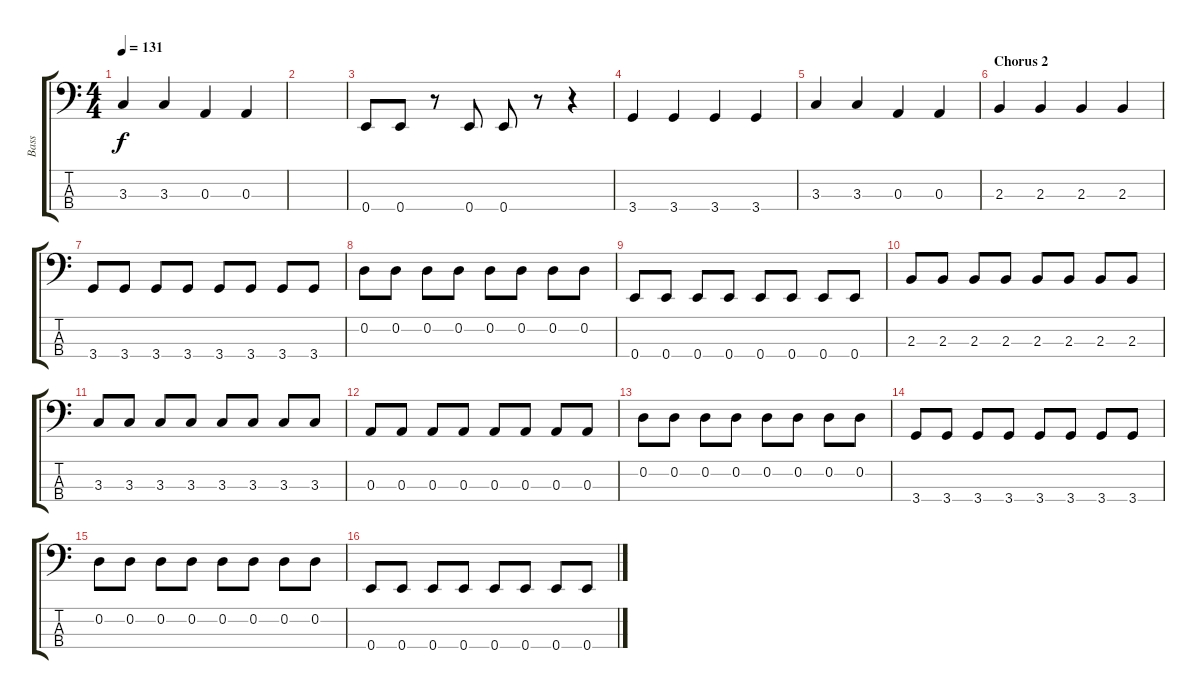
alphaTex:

\track ("Bass" "Bass") {instrument electricbassfinger}
\staff {score tabs}
\tuning (G2 D2 A1 E1) {hide}
\ts (4 4)
\tempo 131
\clef f4
\ks c
3.3.4{dy f} 3.3.4 0.3.4 0.3.4 |
|
0.4.8 0.4.8 r.8 0.4.8 0.4.8 r.8 r.4 |
3.4.4 3.4.4 3.4.4 3.4.4 |
3.3.4 3.3.4 0.3.4 0.3.4 |
\section ("" "Chorus 2")
2.3.4 2.3.4 2.3.4 2.3.4 |
3.4.8 3.4.8 3.4.8 3.4.8 3.4.8 3.4.8 3.4.8 3.4.8 |
0.2.8 0.2.8 0.2.8 0.2.8 0.2.8 0.2.8 0.2.8 0.2.8 |
0.4.8 0.4.8 0.4.8 0.4.8 0.4.8 0.4.8 0.4.8 0.4.8 |
2.3.8 2.3.8 2.3.8 2.3.8 2.3.8 2.3.8 2.3.8 2.3.8 |
3.3.8 3.3.8 3.3.8 3.3.8 3.3.8 3.3.8 3.3.8 3.3.8 |
0.3.8 0.3.8 0.3.8 0.3.8 0.3.8 0.3.8 0.3.8 0.3.8 |
0.2.8 0.2.8 0.2.8 0.2.8 0.2.8 0.2.8 0.2.8 0.2.8 |
3.4.8 3.4.8 3.4.8 3.4.8 3.4.8 3.4.8 3.4.8 3.4.8 |
0.2.8 0.2.8 0.2.8 0.2.8 0.2.8 0.2.8 0.2.8 0.2.8 |
0.4.8 0.4.8 0.4.8 0.4.8 0.4.8 0.4.8 0.4.8 0.4.8
